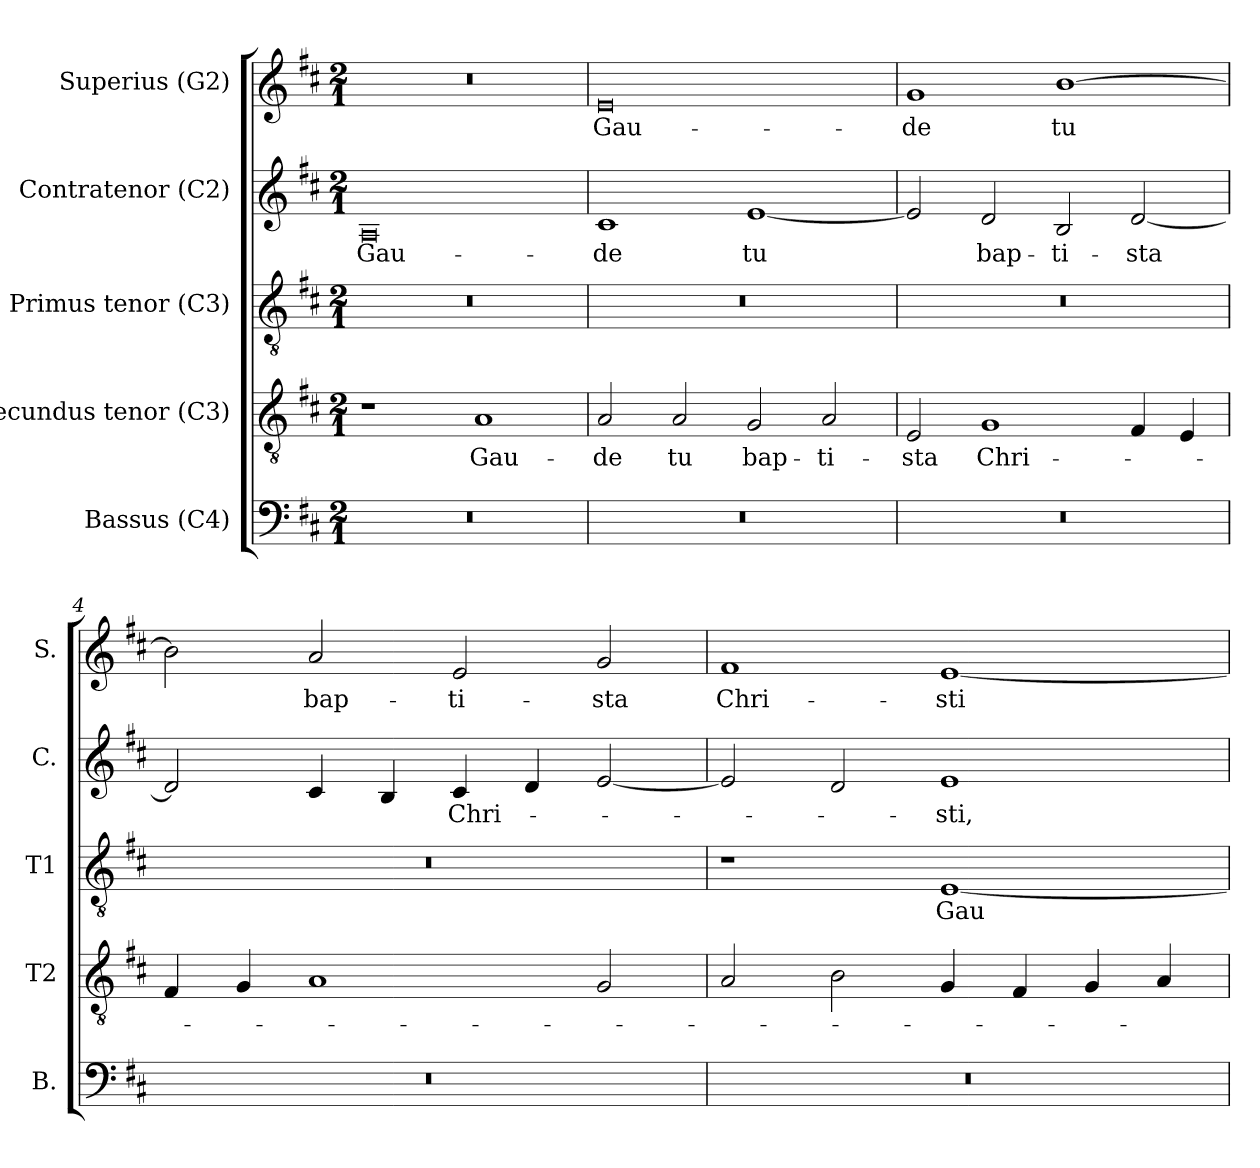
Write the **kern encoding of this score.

**kern	**kern	**text	**kern	**text	**kern	**text	**kern	**text
*part5	*part4	*part4	*part3	*part3	*part2	*part2	*part1	*part1
*staff5	*staff4	*staff4	*staff3	*staff3	*staff2	*staff2	*staff1	*staff1
*I"Bassus (C4)	*I"Secundus tenor (C3)	*	*I"Primus tenor (C3)	*	*I"Contratenor (C2)	*	*I"Superius (G2)	*
*I'B.	*I'T2	*	*I'T1	*	*I'C.	*	*I'S.	*
!!LO:PB:g=z
*clefF4	*clefGv2	*	*clefGv2	*	*clefG2	*	*clefG2	*
*	*ITrd7c12	*	*ITrd7c12	*	*	*	*	*
*k[f#c#]	*k[f#c#]	*	*k[f#c#]	*	*k[f#c#]	*	*k[f#c#]	*
*D:	*D:	*	*D:	*	*D:	*	*D:	*
*M2/1	*M2/1	*	*M2/1	*	*M2/1	*	*M2/1	*
=1	=1	=1	=1	=1	=1	=1	=1	=1
!LO:N:vis=1	!	!	!LO:N:vis=1	!	!	!	!	!
!	!	!	!	!	!	!LO:LY:b:color=#000000	!LO:N:vis=1	!
0r	1r	.	0r	.	0Ai	Gau-	0r	.
!	!	!LO:LY:b:color=#000000	!	!	!	!	!	!
.	1AAi	Gau-	.	.	.	.	.	.
=2	=2	=2	=2	=2	=2	=2	=2	=2
!LO:N:vis=1	!	!	!	!	!	!	!	!
!	!	!LO:LY:b:color=#000000	!LO:N:vis=1	!	!	!	!	!
!	!	!	!	!	!	!LO:LY:b:color=#000000	!	!
!	!	!	!	!	!	!	!	!LO:LY:b:color=#000000
0r	2AAi/	-de	0r	.	1c#i	-de	0ei	Gau-
!	!	!LO:LY:b:color=#000000	!	!	!	!	!	!
.	2AAi/	tu	.	.	.	.	.	.
!	!	!LO:LY:b:color=#000000	!	!	!	!	!	!
!	!	!	!	!	!	!LO:LY:b:color=#000000	!	!
.	2GGi/	bap-	.	.	[1ei	tu	.	.
!	!	!LO:LY:b:color=#000000	!	!	!	!	!	!
.	2AAi/	-ti-	.	.	.	.	.	.
=3	=3	=3	=3	=3	=3	=3	=3	=3
!LO:N:vis=1	!	!	!	!	!	!	!	!
!	!	!LO:LY:b:color=#000000	!LO:N:vis=1	!	!	!	!	!
!	!	!	!	!	!	!	!	!LO:LY:b:color=#000000
0r	2EEi/	-sta	0r	.	2ei/]	.	1gi	-de
!	!	!LO:LY:b:color=#000000	!	!	!	!	!	!
!	!	!	!	!	!	!LO:LY:b:color=#000000	!	!
.	1GGi	Chri-	.	.	2di/	bap-	.	.
!	!	!	!	!	!	!LO:LY:b:color=#000000	!	!
!	!	!	!	!	!	!	!	!LO:LY:b:color=#000000
.	.	.	.	.	2Bi/	-ti-	[1bi	tu
!	!	!	!	!	!	!LO:LY:b:color=#000000	!	!
.	4FF#i/	.	.	.	[2di/	-sta	.	.
.	4EEi/	.	.	.	.	.	.	.
=4	=4	=4	=4	=4	=4	=4	=4	=4
!LO:N:vis=1	!	!	!LO:N:vis=1	!	!	!	!	!
0r	4FF#i/	.	0r	.	2di/]	.	2bi\]	.
.	4GGi/	.	.	.	.	.	.	.
!	!	!	!	!	!	!	!	!LO:LY:b:color=#000000
.	1AAi	.	.	.	4c#i/	.	2ai/	bap-
.	.	.	.	.	4Bi/	.	.	.
!	!	!	!	!	!	!LO:LY:b:color=#000000	!	!
!	!	!	!	!	!	!	!	!LO:LY:b:color=#000000
.	.	.	.	.	4c#i/	Chri-	2ei/	-ti-
.	.	.	.	.	4di/	.	.	.
!	!	!	!	!	!	!	!	!LO:LY:b:color=#000000
.	2GGi/	.	.	.	[2ei/	.	2gi/	-sta
!!LO:LB:g=z
=5	=5	=5	=5	=5	=5	=5	=5	=5
!LO:N:vis=1	!	!	!	!	!	!	!	!
!	!	!	!	!	!	!	!	!LO:LY:b:color=#000000
0r	2AAi/	.	1r	.	2ei/]	.	1f#i	Chri-
.	2BBi\	.	.	.	2di/	.	.	.
!	!	!	!	!LO:LY:b:color=#000000	!	!	!	!
!	!	!	!	!	!	!LO:LY:b:color=#000000	!	!
!	!	!	!	!	!	!	!	!LO:LY:b:color=#000000
.	4GGi/	.	[1EEi	Gau-	1ei	-sti,	[1ei	-sti
.	4FF#i/	.	.	.	.	.	.	.
.	4GGi/	.	.	.	.	.	.	.
.	4AAi/	.	.	.	.	.	.	.
=	=	=	=	=	=	=	=	=
*-	*-	*-	*-	*-	*-	*-	*-	*-
